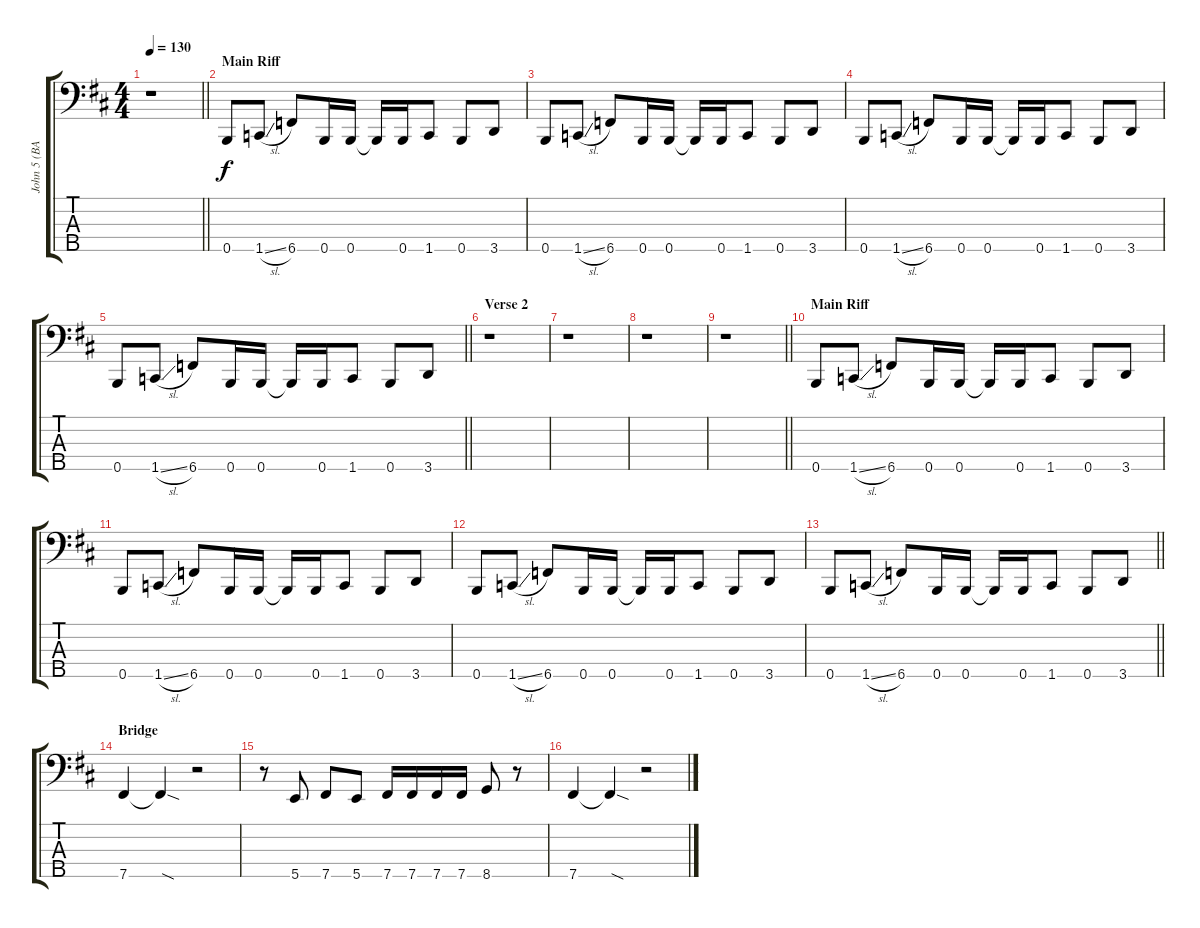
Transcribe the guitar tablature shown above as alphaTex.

\track ("John 5 (BASS)" "John 5 (BA") {instrument electricbassfinger}
\staff {score tabs}
\tuning (G2 D2 A1 E1 B0) {hide}
\ts (4 4)
\tempo 130
\clef f4
\barLineRight lightlight
\ks d
r.1{dy f} |
\section ("" "Main Riff")
0.5.8 1.5{sl}.8 6.5.8 0.5.16 0.5.16 0.5{t}.16 0.5.16 1.5.8 0.5.8 3.5.8 |
0.5.8 1.5{sl}.8 6.5.8 0.5.16 0.5.16 0.5{t}.16 0.5.16 1.5.8 0.5.8 3.5.8 |
0.5.8 1.5{sl}.8 6.5.8 0.5.16 0.5.16 0.5{t}.16 0.5.16 1.5.8 0.5.8 3.5.8 |
\barLineRight lightlight
0.5.8 1.5{sl}.8 6.5.8 0.5.16 0.5.16 0.5{t}.16 0.5.16 1.5.8 0.5.8 3.5.8 |
\section ("" "Verse 2")
r.1 |
r.1 |
r.1 |
\barLineRight lightlight
r.1 |
\section ("" "Main Riff")
0.5.8 1.5{sl}.8 6.5.8 0.5.16 0.5.16 0.5{t}.16 0.5.16 1.5.8 0.5.8 3.5.8 |
0.5.8 1.5{sl}.8 6.5.8 0.5.16 0.5.16 0.5{t}.16 0.5.16 1.5.8 0.5.8 3.5.8 |
0.5.8 1.5{sl}.8 6.5.8 0.5.16 0.5.16 0.5{t}.16 0.5.16 1.5.8 0.5.8 3.5.8 |
\barLineRight lightlight
0.5.8 1.5{sl}.8 6.5.8 0.5.16 0.5.16 0.5{t}.16 0.5.16 1.5.8 0.5.8 3.5.8 |
\section ("" "Bridge")
7.5.4 7.5{sod t}.4 r.2 |
r.8 5.5.8 7.5.8 5.5.8 7.5.16 7.5.16 7.5.16 7.5.16 8.5.8 r.8 |
7.5.4 7.5{sod t}.4 r.2
